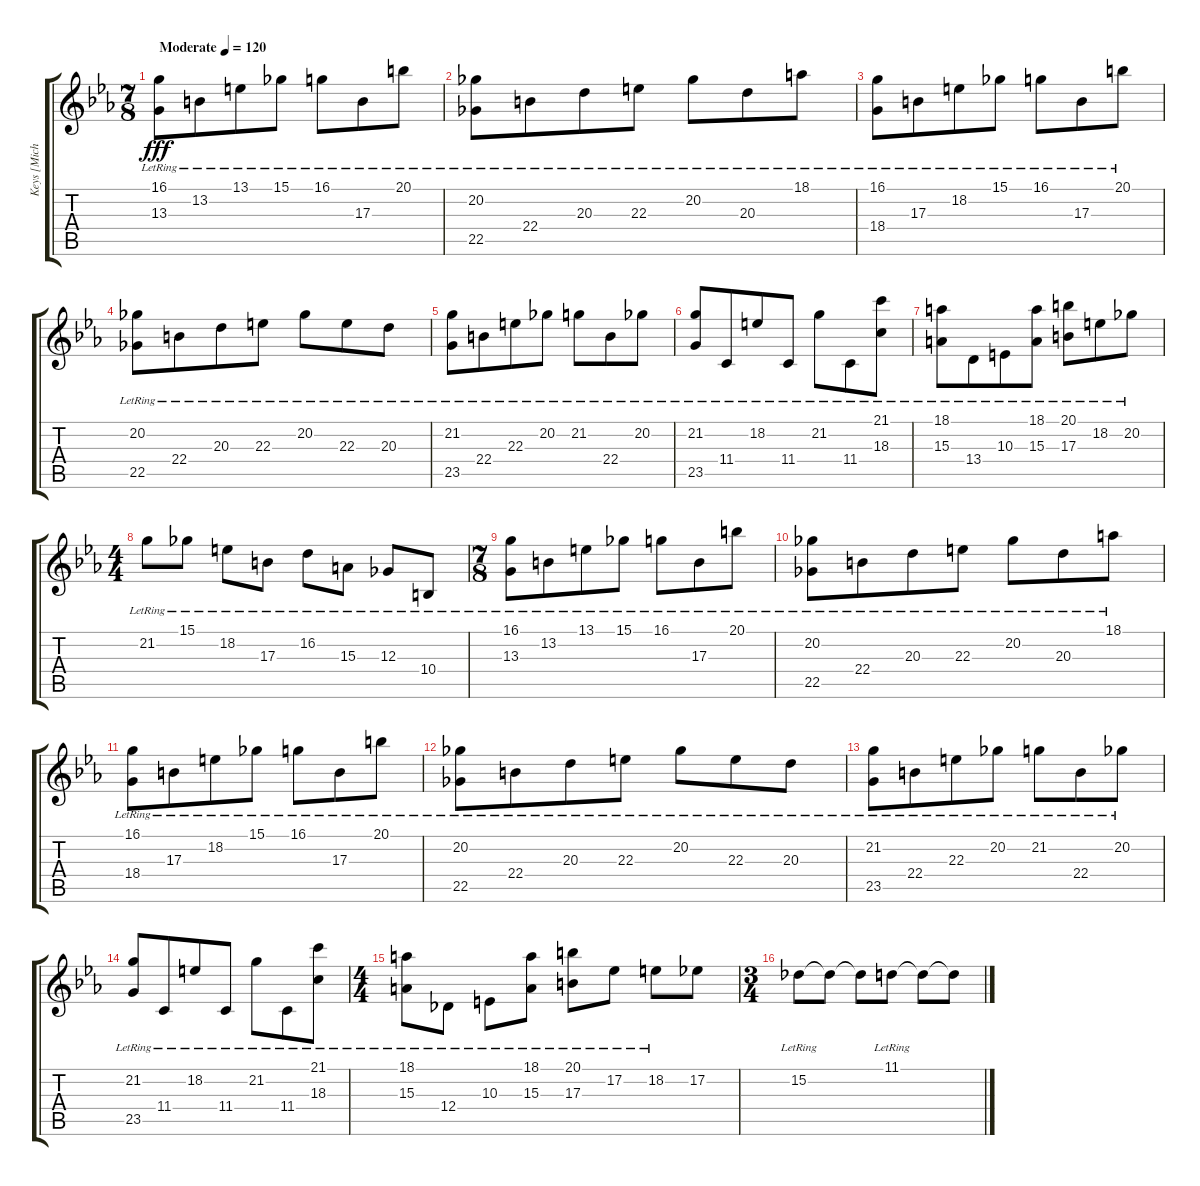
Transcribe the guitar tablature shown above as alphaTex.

\track ("Keys [Michael Pinnella]" "Keys [Mich") {instrument brightacousticpiano}
\staff {score tabs}
\tuning (Eb4 Bb3 Gb3 Db3 Ab2 Eb2) {hide}
\ts (7 8)
\tempo (120 "Moderate")
\clef g2
\ks eb
(16.1{lr} 13.3{lr}).8{dy fff instrument brightacousticpiano} 13.2{lr}.8 13.1{lr}.8 15.1{lr}.8 16.1{lr}.8 17.3{lr}.8 20.1{lr}.8 |
(20.2{lr} 22.5).8 22.4{lr}.8 20.3{lr}.8 22.3{lr}.8 20.2{lr}.8 20.3{lr}.8 18.1{lr}.8 |
(16.1{lr} 18.4{lr}).8 17.3{lr}.8 18.2{lr}.8 15.1{lr}.8 16.1{lr}.8 17.3{lr}.8 20.1{lr}.8 |
(20.2{lr} 22.5{lr}).8 22.4{lr}.8 20.3{lr}.8 22.3{lr}.8 20.2{lr}.8 22.3{lr}.8 20.3{lr}.8 |
(21.2{lr} 23.5{lr}).8 22.4{lr}.8 22.3{lr}.8 20.2{lr}.8 21.2{lr}.8 22.4{lr}.8 20.2{lr}.8 |
(21.2{lr} 23.5{lr}).8 11.4{lr}.8 18.2{lr}.8 11.4{lr}.8 21.2{lr}.8 11.4{lr}.8 (21.1{lr} 18.3).8 |
(18.1{lr} 15.3).8 13.4{lr}.8 10.3{lr}.8 (18.1{lr} 15.3).8 (20.1{lr} 17.3).8 18.2{lr}.8 20.2{lr}.8 |
\ts (4 4)
21.2{lr}.8 15.1{lr}.8 18.2{lr}.8 17.3{lr}.8 16.2{lr}.8 15.3{lr}.8 12.3{lr}.8 10.4{lr}.8 |
\ts (7 8)
(16.1{lr} 13.3{lr}).8 13.2{lr}.8 13.1{lr}.8 15.1{lr}.8 16.1{lr}.8 17.3{lr}.8 20.1{lr}.8 |
(20.2{lr} 22.5).8 22.4{lr}.8 20.3{lr}.8 22.3{lr}.8 20.2{lr}.8 20.3{lr}.8 18.1{lr}.8 |
(16.1{lr} 18.4{lr}).8 17.3{lr}.8 18.2{lr}.8 15.1{lr}.8 16.1{lr}.8 17.3{lr}.8 20.1{lr}.8 |
(20.2{lr} 22.5{lr}).8 22.4{lr}.8 20.3{lr}.8 22.3{lr}.8 20.2{lr}.8 22.3{lr}.8 20.3{lr}.8 |
(21.2{lr} 23.5{lr}).8 22.4{lr}.8 22.3{lr}.8 20.2{lr}.8 21.2{lr}.8 22.4{lr}.8 20.2{lr}.8 |
(21.2{lr} 23.5{lr}).8 11.4{lr}.8 18.2{lr}.8 11.4{lr}.8 21.2{lr}.8 11.4{lr}.8 (21.1{lr} 18.3{lr}).8 |
\ts (4 4)
(18.1{lr} 15.3{lr}).8 12.4{lr}.8 10.3{lr}.8 (18.1{lr} 15.3{lr}).8 (20.1{lr} 17.3{lr}).8 17.2{lr}.8 18.2{lr}.8 17.2.8 |
\ts (3 4)
15.2{lr}.8 15.2{t}.8 15.2{t}.8 11.1{lr}.8 11.1{t}.8 11.1{t}.8
